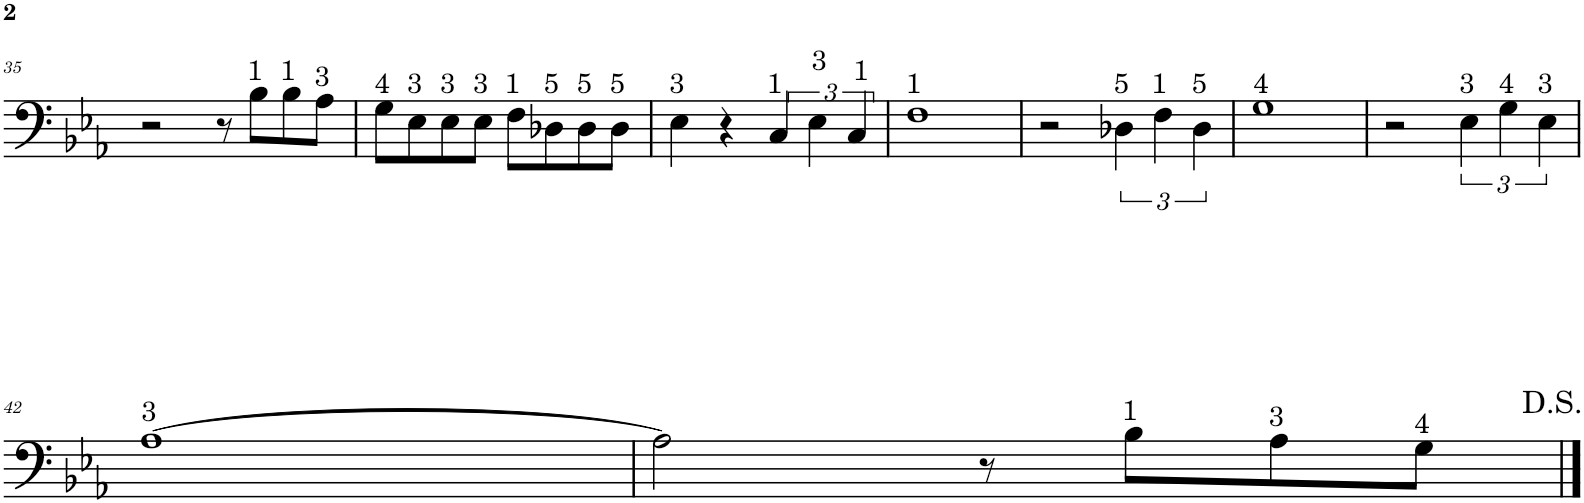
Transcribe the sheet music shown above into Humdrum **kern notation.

**kern
*part1
*staff1
*I"Trombone
*I'Tbn.
!!LO:PB:g=z
*clefF4
*k[b-e-a-]
*M4/4
=35
2r
8r
!LO:TX:a:t=1
8B-\L
!LO:TX:a:t=1
8B-\
!LO:TX:a:t=3
8A-\J
=36
!LO:TX:a:t=4
8G\L
!LO:TX:a:t=3
8E-\
!LO:TX:a:t=3
8E-\
!LO:TX:a:t=3
8E-\J
!LO:TX:a:t=1
8F\L
!LO:TX:a:t=5
8D-X\
!LO:TX:a:t=5
8D-\
!LO:TX:a:t=5
8D-\J
=37
!LO:TX:a:t=3
4E-\
4r
!LO:TX:a:t=1
6C/
!LO:TX:a:t=3
6E-\
!LO:TX:a:t=1
6C/
=38
!LO:TX:a:t=1
1F
=39
2r
!LO:TX:a:t=5
6D-X\
!LO:TX:a:t=1
6F\
!LO:TX:a:t=5
6D-\
=40
!LO:TX:a:t=4
1G
=41
2r
!LO:TX:a:t=3
6E-\
!LO:TX:a:t=4
6G\
!LO:TX:a:t=3
6E-\
!!LO:LB:g=z
=42
!LO:TX:a:t=3
[1A-
=43
2A-\]
8r
!LO:TX:a:t=1
8B-\L
!LO:TX:a:t=3
8A-\
!LO:TX:a:t=4
8G\J
==
*-
